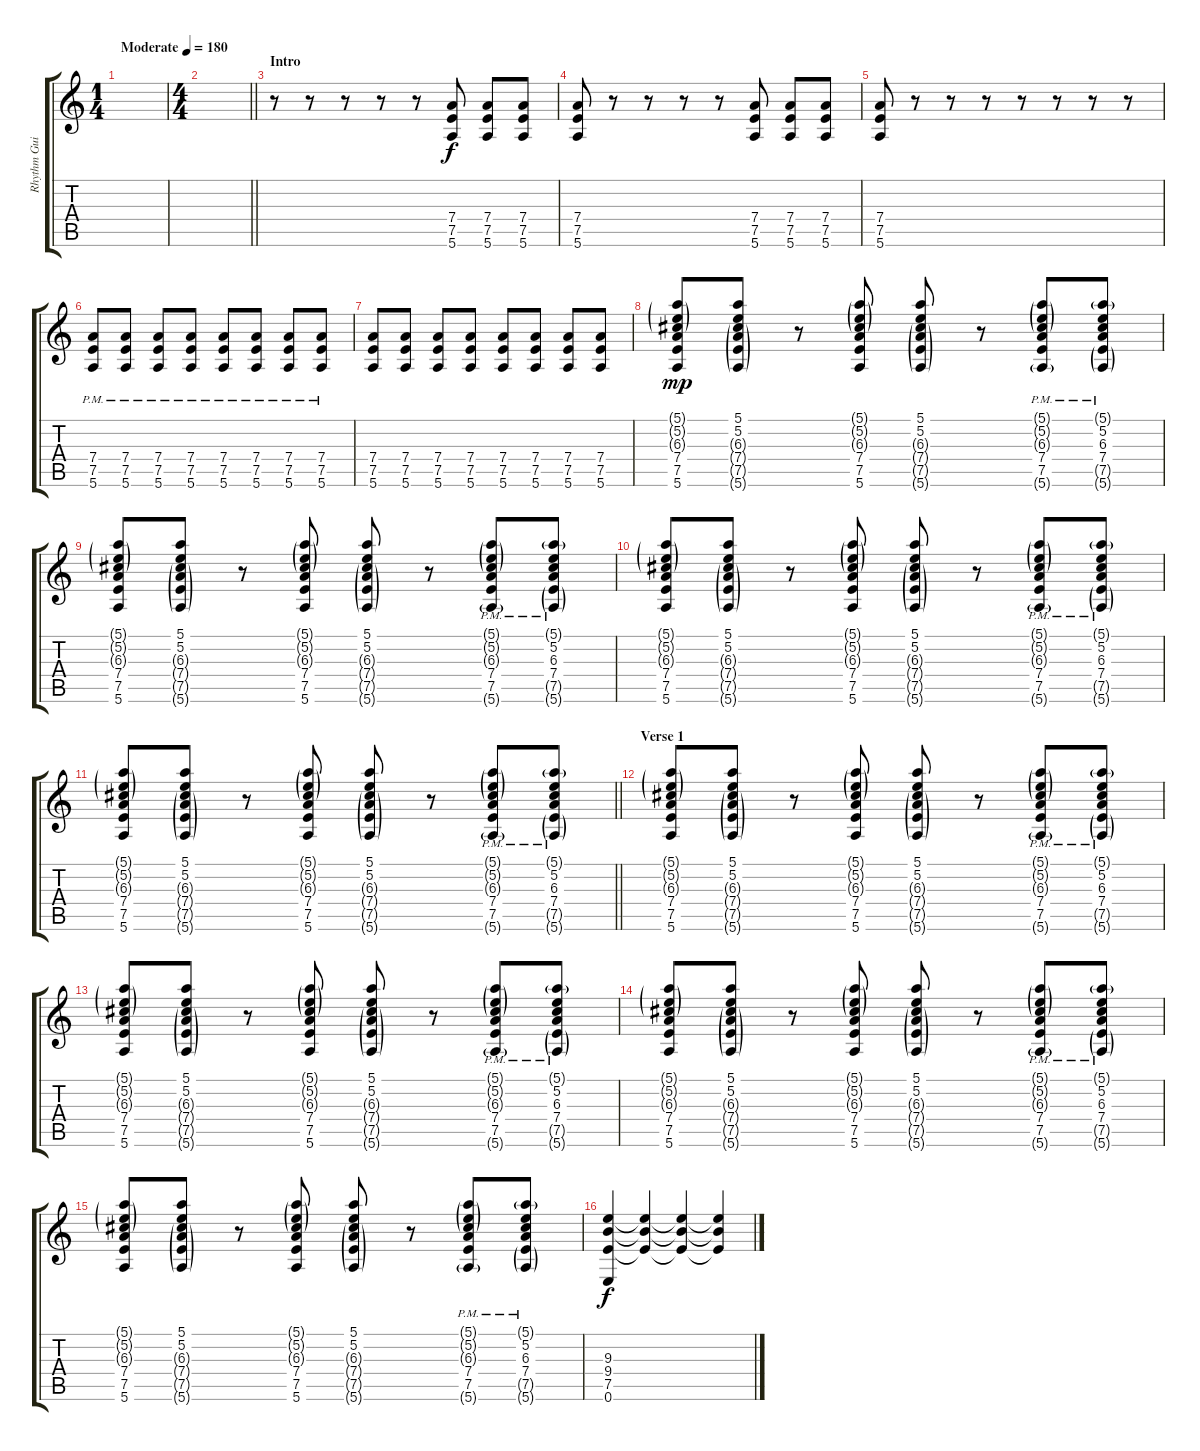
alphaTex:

\track ("Rhythm Guitar" "Rhythm Gui") {instrument distortionguitar}
\staff {score tabs}
\tuning (E4 B3 G3 D3 A2 E2) {hide}
\ts (1 4)
\tempo (180 "Moderate")
\clef g2
\ks c
|
\ts (4 4)
\barLineRight lightlight
|
\section ("" "Intro")
r.8 r.8 r.8 r.8 r.8 (7.4 7.5 5.6).8 (7.4 7.5 5.6).8 (7.4 7.5 5.6).8 |
(7.4 7.5 5.6).8 r.8 r.8 r.8 r.8 (7.4 7.5 5.6).8 (7.4 7.5 5.6).8 (7.4 7.5 5.6).8 |
(7.4 7.5 5.6).8 r.8 r.8 r.8 r.8 r.8 r.8 r.8 |
(7.4{pm} 7.5{pm} 5.6).8 (7.4{pm} 7.5{pm} 5.6).8 (7.4{pm} 7.5{pm} 5.6).8 (7.4{pm} 7.5{pm} 5.6).8 (7.4{pm} 7.5{pm} 5.6).8 (7.4{pm} 7.5{pm} 5.6).8 (7.4{pm} 7.5{pm} 5.6).8 (7.4{pm} 7.5{pm} 5.6).8 |
(7.4 7.5 5.6).8 (7.4 7.5 5.6).8 (7.4 7.5 5.6).8 (7.4 7.5 5.6).8 (7.4 7.5 5.6).8 (7.4 7.5 5.6).8 (7.4 7.5 5.6).8 (7.4 7.5 5.6).8 |
(5.1{g} 5.2{g} 6.3{g} 7.4 7.5 5.6).8{dy mp} (5.1 5.2 6.3{g} 7.4{g} 7.5{g} 5.6{g}).8 r.8 (5.1{g} 5.2{g} 6.3{g} 7.4 7.5 5.6).8 (5.1 5.2 6.3{g} 7.4{g} 7.5{g} 5.6{g}).8 r.8 (5.1{g} 5.2{g} 6.3{g} 7.4{pm} 7.5 5.6{g}).8 (5.1{g} 5.2 6.3 7.4{pm} 7.5{g} 5.6{g}).8 |
(5.1{g} 5.2{g} 6.3{g} 7.4 7.5 5.6).8 (5.1 5.2 6.3{g} 7.4{g} 7.5{g} 5.6{g}).8 r.8 (5.1{g} 5.2{g} 6.3{g} 7.4 7.5 5.6).8 (5.1 5.2 6.3{g} 7.4{g} 7.5{g} 5.6{g}).8 r.8 (5.1{g} 5.2{g} 6.3{g} 7.4{pm} 7.5 5.6{g}).8 (5.1{g} 5.2 6.3 7.4{pm} 7.5{g} 5.6{g}).8 |
(5.1{g} 5.2{g} 6.3{g} 7.4 7.5 5.6).8 (5.1 5.2 6.3{g} 7.4{g} 7.5{g} 5.6{g}).8 r.8 (5.1{g} 5.2{g} 6.3{g} 7.4 7.5 5.6).8 (5.1 5.2 6.3{g} 7.4{g} 7.5{g} 5.6{g}).8 r.8 (5.1{g} 5.2{g} 6.3{g} 7.4{pm} 7.5 5.6{g}).8 (5.1{g} 5.2 6.3 7.4{pm} 7.5{g} 5.6{g}).8 |
\barLineRight lightlight
(5.1{g} 5.2{g} 6.3{g} 7.4 7.5 5.6).8 (5.1 5.2 6.3{g} 7.4{g} 7.5{g} 5.6{g}).8 r.8 (5.1{g} 5.2{g} 6.3{g} 7.4 7.5 5.6).8 (5.1 5.2 6.3{g} 7.4{g} 7.5{g} 5.6{g}).8 r.8 (5.1{g} 5.2{g} 6.3{g} 7.4{pm} 7.5 5.6{g}).8 (5.1{g} 5.2 6.3 7.4{pm} 7.5{g} 5.6{g}).8 |
\section ("" "Verse 1")
(5.1{g} 5.2{g} 6.3{g} 7.4 7.5 5.6).8 (5.1 5.2 6.3{g} 7.4{g} 7.5{g} 5.6{g}).8 r.8 (5.1{g} 5.2{g} 6.3{g} 7.4 7.5 5.6).8 (5.1 5.2 6.3{g} 7.4{g} 7.5{g} 5.6{g}).8 r.8 (5.1{g} 5.2{g} 6.3{g} 7.4{pm} 7.5 5.6{g}).8 (5.1{g} 5.2 6.3 7.4{pm} 7.5{g} 5.6{g}).8 |
(5.1{g} 5.2{g} 6.3{g} 7.4 7.5 5.6).8 (5.1 5.2 6.3{g} 7.4{g} 7.5{g} 5.6{g}).8 r.8 (5.1{g} 5.2{g} 6.3{g} 7.4 7.5 5.6).8 (5.1 5.2 6.3{g} 7.4{g} 7.5{g} 5.6{g}).8 r.8 (5.1{g} 5.2{g} 6.3{g} 7.4{pm} 7.5 5.6{g}).8 (5.1{g} 5.2 6.3 7.4{pm} 7.5{g} 5.6{g}).8 |
(5.1{g} 5.2{g} 6.3{g} 7.4 7.5 5.6).8 (5.1 5.2 6.3{g} 7.4{g} 7.5{g} 5.6{g}).8 r.8 (5.1{g} 5.2{g} 6.3{g} 7.4 7.5 5.6).8 (5.1 5.2 6.3{g} 7.4{g} 7.5{g} 5.6{g}).8 r.8 (5.1{g} 5.2{g} 6.3{g} 7.4{pm} 7.5 5.6{g}).8 (5.1{g} 5.2 6.3 7.4{pm} 7.5{g} 5.6{g}).8 |
(5.1{g} 5.2{g} 6.3{g} 7.4 7.5 5.6).8 (5.1 5.2 6.3{g} 7.4{g} 7.5{g} 5.6{g}).8 r.8 (5.1{g} 5.2{g} 6.3{g} 7.4 7.5 5.6).8 (5.1 5.2 6.3{g} 7.4{g} 7.5{g} 5.6{g}).8 r.8 (5.1{g} 5.2{g} 6.3{g} 7.4{pm} 7.5 5.6{g}).8 (5.1{g} 5.2 6.3 7.4{pm} 7.5{g} 5.6{g}).8 |
(9.3 9.4 7.5 0.6).4{dy f} (9.3{t} 9.4{t} 7.5{t}).4 (9.3{t} 9.4{t} 7.5{t}).4 (9.3{t} 9.4{t} 7.5{t}).4
